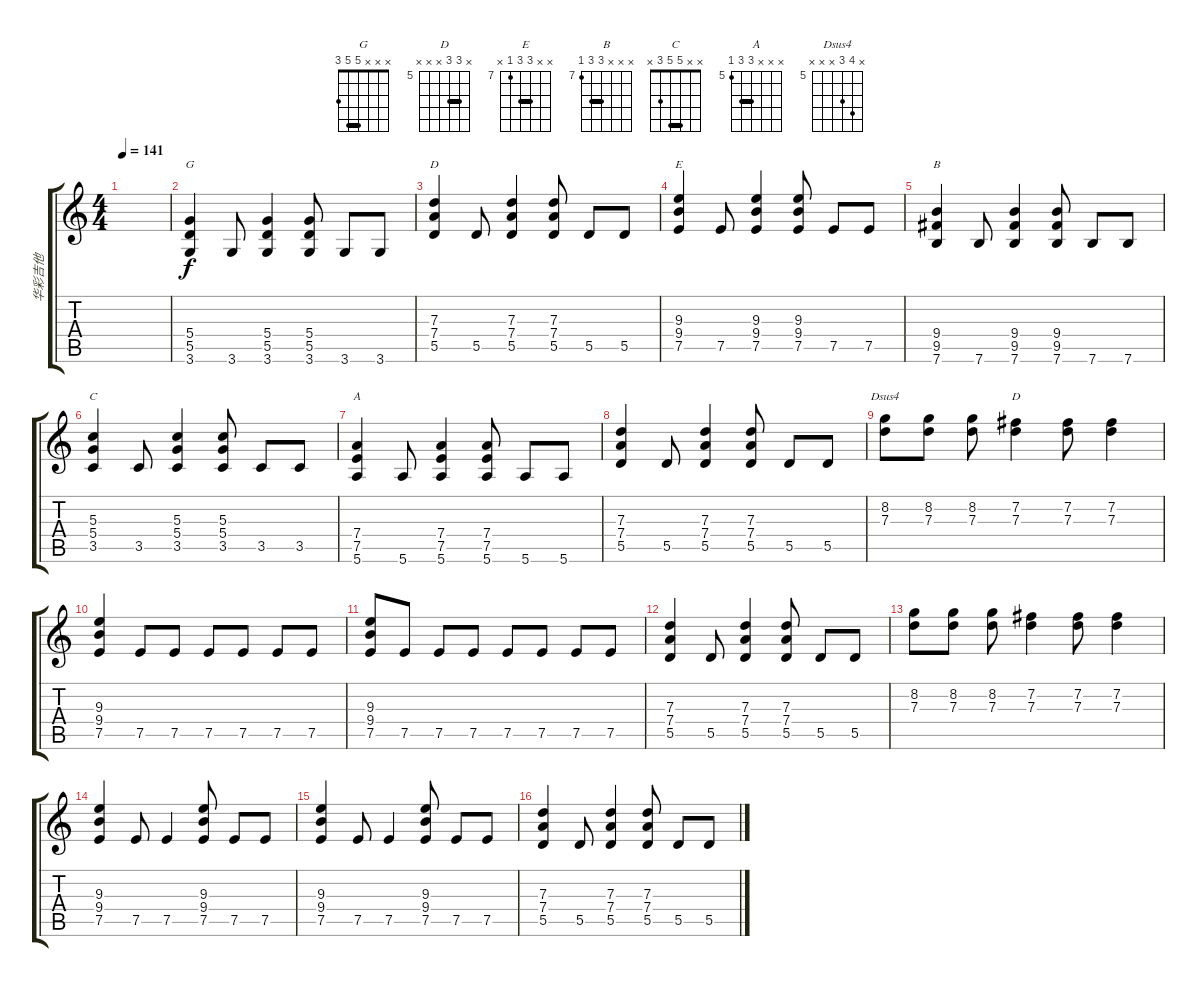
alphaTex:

\track ("华彩吉他" "华彩吉他") {instrument distortionguitar}
\staff {score tabs}
\tuning (E4 B3 G3 D3 A2 E2) {hide}
\chord ("G" x x x 5 5 3) {barre 5}
\chord ("D" x x 7 7 5 x) {firstfret 5 barre 7}
\chord ("E" x x 9 9 7 x) {firstfret 7 barre 9}
\chord ("B" x x x 9 9 7) {firstfret 7 barre 9}
\chord ("C" x x 5 5 3 x) {barre 5}
\chord ("A" x x x 7 7 5) {firstfret 5 barre 7}
\chord ("Dsus4" x 8 7 x x x) {firstfret 5}
\chord ("D" x 7 7 x x x) {firstfret 5 barre 7}
\ts (4 4)
\tempo 141
\clef g2
\ks c
|
(5.4 5.5 3.6).4{ch "G" volume 12} 3.6.8 (5.4 5.5 3.6).4 (5.4 5.5 3.6).8 3.6.8 3.6.8 |
(7.3 7.4 5.5).4{ch "D"} 5.5.8 (7.3 7.4 5.5).4 (7.3 7.4 5.5).8 5.5.8 5.5.8 |
(9.3 9.4 7.5).4{ch "E"} 7.5.8 (9.3 9.4 7.5).4 (9.3 9.4 7.5).8 7.5.8 7.5.8 |
(9.4 9.5 7.6).4{ch "B"} 7.6.8 (9.4 9.5 7.6).4 (9.4 9.5 7.6).8 7.6.8 7.6.8 |
(5.3 5.4 3.5).4{ch "C"} 3.5.8 (5.3 5.4 3.5).4 (5.3 5.4 3.5).8 3.5.8 3.5.8 |
(7.4 7.5 5.6).4{ch "A"} 5.6.8 (7.4 7.5 5.6).4 (7.4 7.5 5.6).8 5.6.8 5.6.8 |
(7.3 7.4 5.5).4 5.5.8 (7.3 7.4 5.5).4 (7.3 7.4 5.5).8 5.5.8 5.5.8 |
(8.2 7.3).8{ch "Dsus4"} (8.2 7.3).8 (8.2 7.3).8 (7.2 7.3).4{ch "D"} (7.2 7.3).8 (7.2 7.3).4 |
(9.3 9.4 7.5).4 7.5.8 7.5.8 7.5.8 7.5.8 7.5.8 7.5.8 |
(9.3 9.4 7.5).8 7.5.8 7.5.8 7.5.8 7.5.8 7.5.8 7.5.8 7.5.8 |
(7.3 7.4 5.5).4 5.5.8 (7.3 7.4 5.5).4 (7.3 7.4 5.5).8 5.5.8 5.5.8 |
(8.2 7.3).8 (8.2 7.3).8 (8.2 7.3).8 (7.2 7.3).4 (7.2 7.3).8 (7.2 7.3).4 |
(9.3 9.4 7.5).4 7.5.8 7.5.4 (9.3 9.4 7.5).8 7.5.8 7.5.8 |
(9.3 9.4 7.5).4 7.5.8 7.5.4 (9.3 9.4 7.5).8 7.5.8 7.5.8 |
(7.3 7.4 5.5).4 5.5.8 (7.3 7.4 5.5).4 (7.3 7.4 5.5).8 5.5.8 5.5.8
